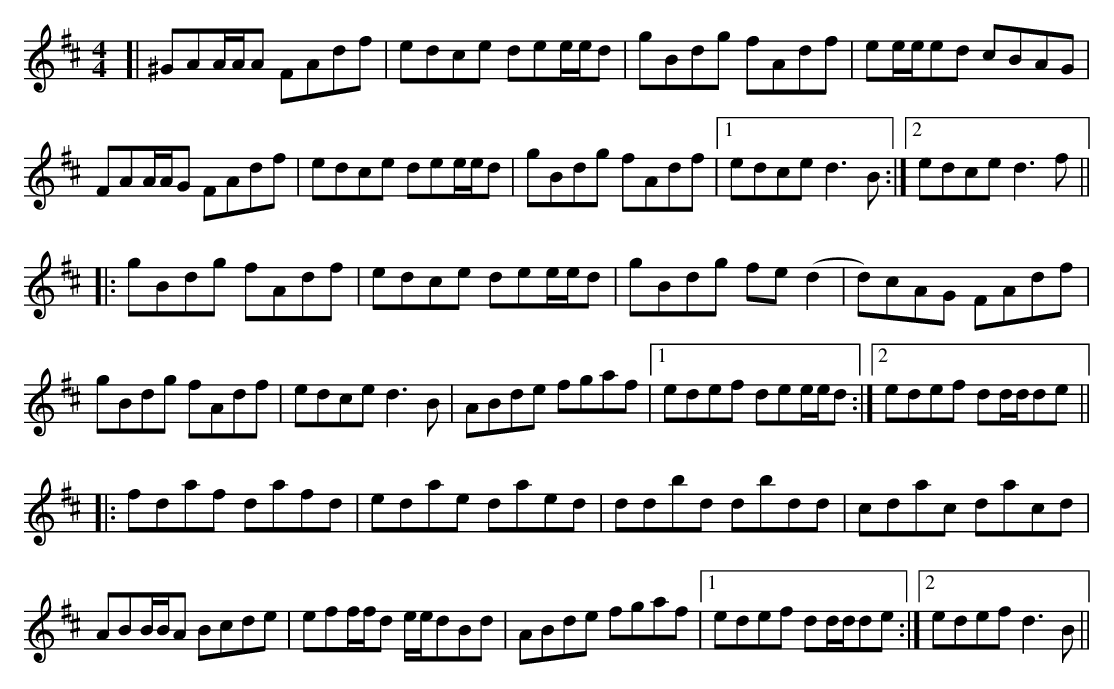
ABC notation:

X:1
M:4/4
K:D
[|^GAA/A/A FAdf|edce dee/e/d|gBdg fAdf|ee/e/ed cBAG|
FAA/A/G FAdf|edce dee/e/d|gBdg fAdf|1 edce d3 B:|2 edce d3 f||
|:gBdg fAdf|edce dee/e/d|gBdg fe(d2|d)cAG FAdf|
gBdg fAdf|edce d3 B|ABde fgaf|1 edef dee/e/d:|2 edef dd/d/de||
|:fdaf dafd|edae daed|ddbd dbdd|cdac dacd|
ABB/B/A Bcde|eff/f/d e/e/dBd|ABde fgaf|1 edef dd/d/de:|2 edef d3 B||
